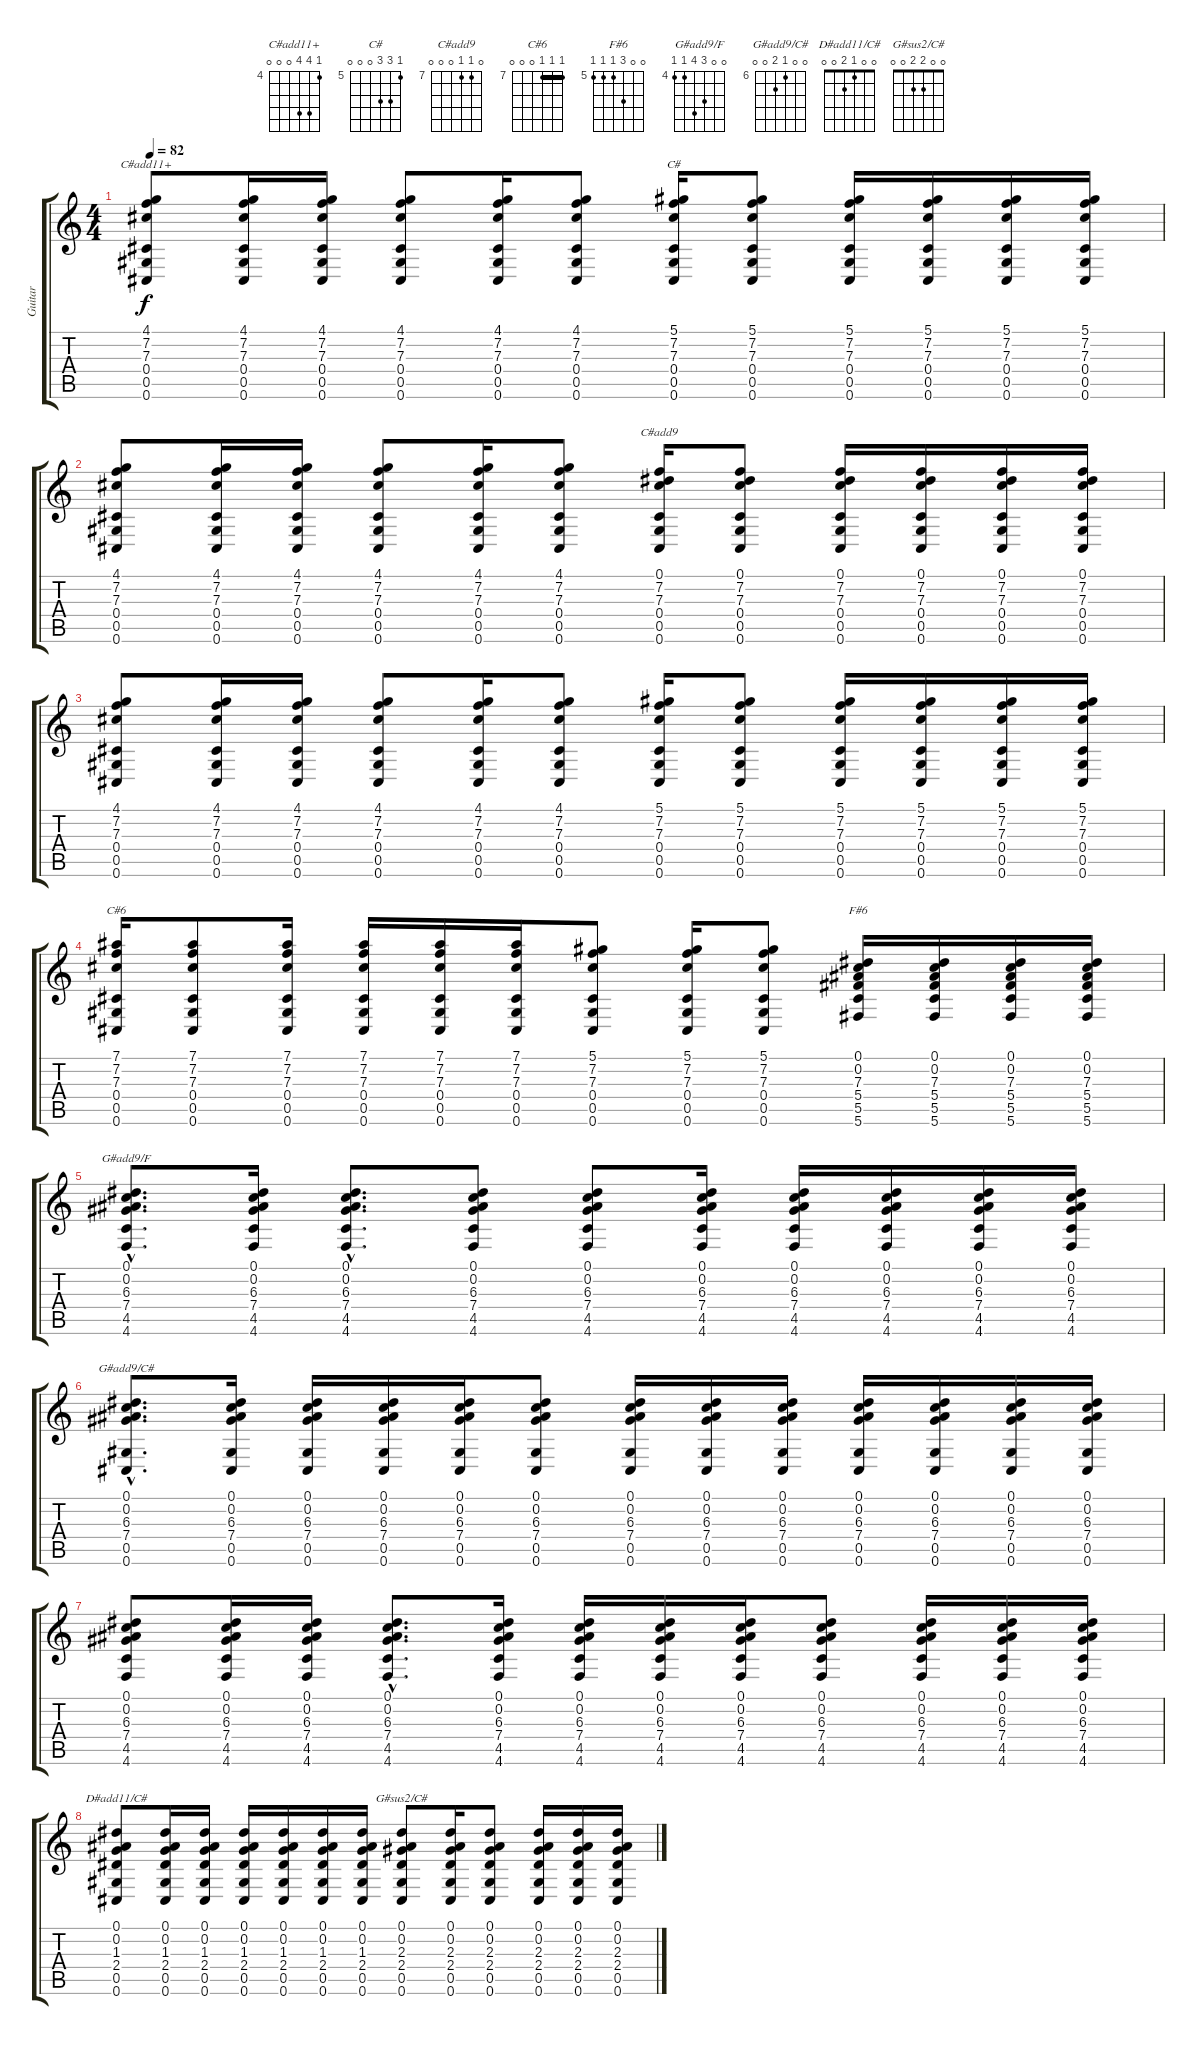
\track ("Guitar" "Guitar") {instrument electricguitarclean}
\staff {score tabs}
\tuning (Eb4 Bb3 Gb3 Db3 Ab2 Db2) {hide}
\chord ("C#add11+" 4 7 7 0 0 0) {firstfret 4}
\chord ("C#" 5 7 7 0 0 0) {firstfret 5}
\chord ("C#add9" 0 7 7 0 0 0) {firstfret 7}
\chord ("C#6" 7 7 7 0 0 0) {firstfret 7 barre 7}
\chord ("F#6" 0 0 7 5 5 5) {firstfret 5}
\chord ("G#add9/F" 0 0 6 7 4 4) {firstfret 4}
\chord ("G#add9/C#" 0 0 6 7 0 0) {firstfret 6}
\chord ("D#add11/C#" 0 0 1 2 0 0)
\chord ("G#sus2/C#" 0 0 2 2 0 0)
\ts (4 4)
\tempo 82
\clef g2
\ks c
(4.1 7.2 7.3 0.4 0.5 0.6).8{ch "C#add11+" dy f} (4.1 7.2 7.3 0.4 0.5 0.6).16 (4.1 7.2 7.3 0.4 0.5 0.6).16 (4.1 7.2 7.3 0.4 0.5 0.6).8 (4.1 7.2 7.3 0.4 0.5 0.6).16 (4.1 7.2 7.3 0.4 0.5 0.6).8 (5.1 7.2 7.3 0.4 0.5 0.6).16{ch "C#"} (5.1 7.2 7.3 0.4 0.5 0.6).8 (5.1 7.2 7.3 0.4 0.5 0.6).16 (5.1 7.2 7.3 0.4 0.5 0.6).16 (5.1 7.2 7.3 0.4 0.5 0.6).16 (5.1 7.2 7.3 0.4 0.5 0.6).16 |
(4.1 7.2 7.3 0.4 0.5 0.6).8 (4.1 7.2 7.3 0.4 0.5 0.6).16 (4.1 7.2 7.3 0.4 0.5 0.6).16 (4.1 7.2 7.3 0.4 0.5 0.6).8 (4.1 7.2 7.3 0.4 0.5 0.6).16 (4.1 7.2 7.3 0.4 0.5 0.6).8 (0.1 7.2 7.3 0.4 0.5 0.6).16{ch "C#add9"} (0.1 7.2 7.3 0.4 0.5 0.6).8 (0.1 7.2 7.3 0.4 0.5 0.6).16 (0.1 7.2 7.3 0.4 0.5 0.6).16 (0.1 7.2 7.3 0.4 0.5 0.6).16 (0.1 7.2 7.3 0.4 0.5 0.6).16 |
(4.1 7.2 7.3 0.4 0.5 0.6).8 (4.1 7.2 7.3 0.4 0.5 0.6).16 (4.1 7.2 7.3 0.4 0.5 0.6).16 (4.1 7.2 7.3 0.4 0.5 0.6).8 (4.1 7.2 7.3 0.4 0.5 0.6).16 (4.1 7.2 7.3 0.4 0.5 0.6).8 (5.1 7.2 7.3 0.4 0.5 0.6).16 (5.1 7.2 7.3 0.4 0.5 0.6).8 (5.1 7.2 7.3 0.4 0.5 0.6).16 (5.1 7.2 7.3 0.4 0.5 0.6).16 (5.1 7.2 7.3 0.4 0.5 0.6).16 (5.1 7.2 7.3 0.4 0.5 0.6).16 |
(7.1 7.2 7.3 0.4 0.5 0.6).16{ch "C#6"} (7.1 7.2 7.3 0.4 0.5 0.6).8 (7.1 7.2 7.3 0.4 0.5 0.6).16 (7.1 7.2 7.3 0.4 0.5 0.6).16 (7.1 7.2 7.3 0.4 0.5 0.6).16 (7.1 7.2 7.3 0.4 0.5 0.6).16 (5.1 7.2 7.3 0.4 0.5 0.6).8 (5.1 7.2 7.3 0.4 0.5 0.6).16 (5.1 7.2 7.3 0.4 0.5 0.6).8 (0.1 0.2 7.3 5.4 5.5 5.6).16{ch "F#6"} (0.1 0.2 7.3 5.4 5.5 5.6).16 (0.1 0.2 7.3 5.4 5.5 5.6).16 (0.1 0.2 7.3 5.4 5.5 5.6).16 |
(0.1{hac} 0.2{hac} 6.3{hac} 7.4{hac} 4.5{hac} 4.6{hac}).8{d ch "G#add9/F"} (0.1 0.2 6.3 7.4 4.5 4.6).16 (0.1{hac} 0.2{hac} 6.3{hac} 7.4{hac} 4.5{hac} 4.6{hac}).8{d} (0.1 0.2 6.3 7.4 4.5 4.6).8 (0.1 0.2 6.3 7.4 4.5 4.6).8 (0.1 0.2 6.3 7.4 4.5 4.6).16 (0.1 0.2 6.3 7.4 4.5 4.6).16 (0.1 0.2 6.3 7.4 4.5 4.6).16 (0.1 0.2 6.3 7.4 4.5 4.6).16 (0.1 0.2 6.3 7.4 4.5 4.6).16 |
(0.1{hac} 0.2{hac} 6.3{hac} 7.4{hac} 0.5{hac} 0.6{hac}).8{d ch "G#add9/C#"} (0.1 0.2 6.3 7.4 0.5 0.6).16 (0.1 0.2 6.3 7.4 0.5 0.6).16 (0.1 0.2 6.3 7.4 0.5 0.6).16 (0.1 0.2 6.3 7.4 0.5 0.6).16 (0.1 0.2 6.3 7.4 0.5 0.6).8 (0.1 0.2 6.3 7.4 0.5 0.6).16 (0.1 0.2 6.3 7.4 0.5 0.6).16 (0.1 0.2 6.3 7.4 0.5 0.6).16 (0.1 0.2 6.3 7.4 0.5 0.6).16 (0.1 0.2 6.3 7.4 0.5 0.6).16 (0.1 0.2 6.3 7.4 0.5 0.6).16 (0.1 0.2 6.3 7.4 0.5 0.6).16 |
(0.1 0.2 6.3 7.4 4.5 4.6).8 (0.1 0.2 6.3 7.4 4.5 4.6).16 (0.1 0.2 6.3 7.4 4.5 4.6).16 (0.1{hac} 0.2{hac} 6.3{hac} 7.4{hac} 4.5{hac} 4.6{hac}).8{d} (0.1 0.2 6.3 7.4 4.5 4.6).16 (0.1 0.2 6.3 7.4 4.5 4.6).16 (0.1 0.2 6.3 7.4 4.5 4.6).16 (0.1 0.2 6.3 7.4 4.5 4.6).16 (0.1 0.2 6.3 7.4 4.5 4.6).8 (0.1 0.2 6.3 7.4 4.5 4.6).16 (0.1 0.2 6.3 7.4 4.5 4.6).16 (0.1 0.2 6.3 7.4 4.5 4.6).16 |
(0.1 0.2 1.3 2.4 0.5 0.6).8{ch "D#add11/C#"} (0.1 0.2 1.3 2.4 0.5 0.6).16 (0.1 0.2 1.3 2.4 0.5 0.6).16 (0.1 0.2 1.3 2.4 0.5 0.6).16 (0.1 0.2 1.3 2.4 0.5 0.6).16 (0.1 0.2 1.3 2.4 0.5 0.6).16 (0.1 0.2 1.3 2.4 0.5 0.6).16 (0.1 0.2 2.3 2.4 0.5 0.6).8{ch "G#sus2/C#"} (0.1 0.2 2.3 2.4 0.5 0.6).16 (0.1 0.2 2.3 2.4 0.5 0.6).8 (0.1 0.2 2.3 2.4 0.5 0.6).16 (0.1 0.2 2.3 2.4 0.5 0.6).16 (0.1 0.2 2.3 2.4 0.5 0.6).16
